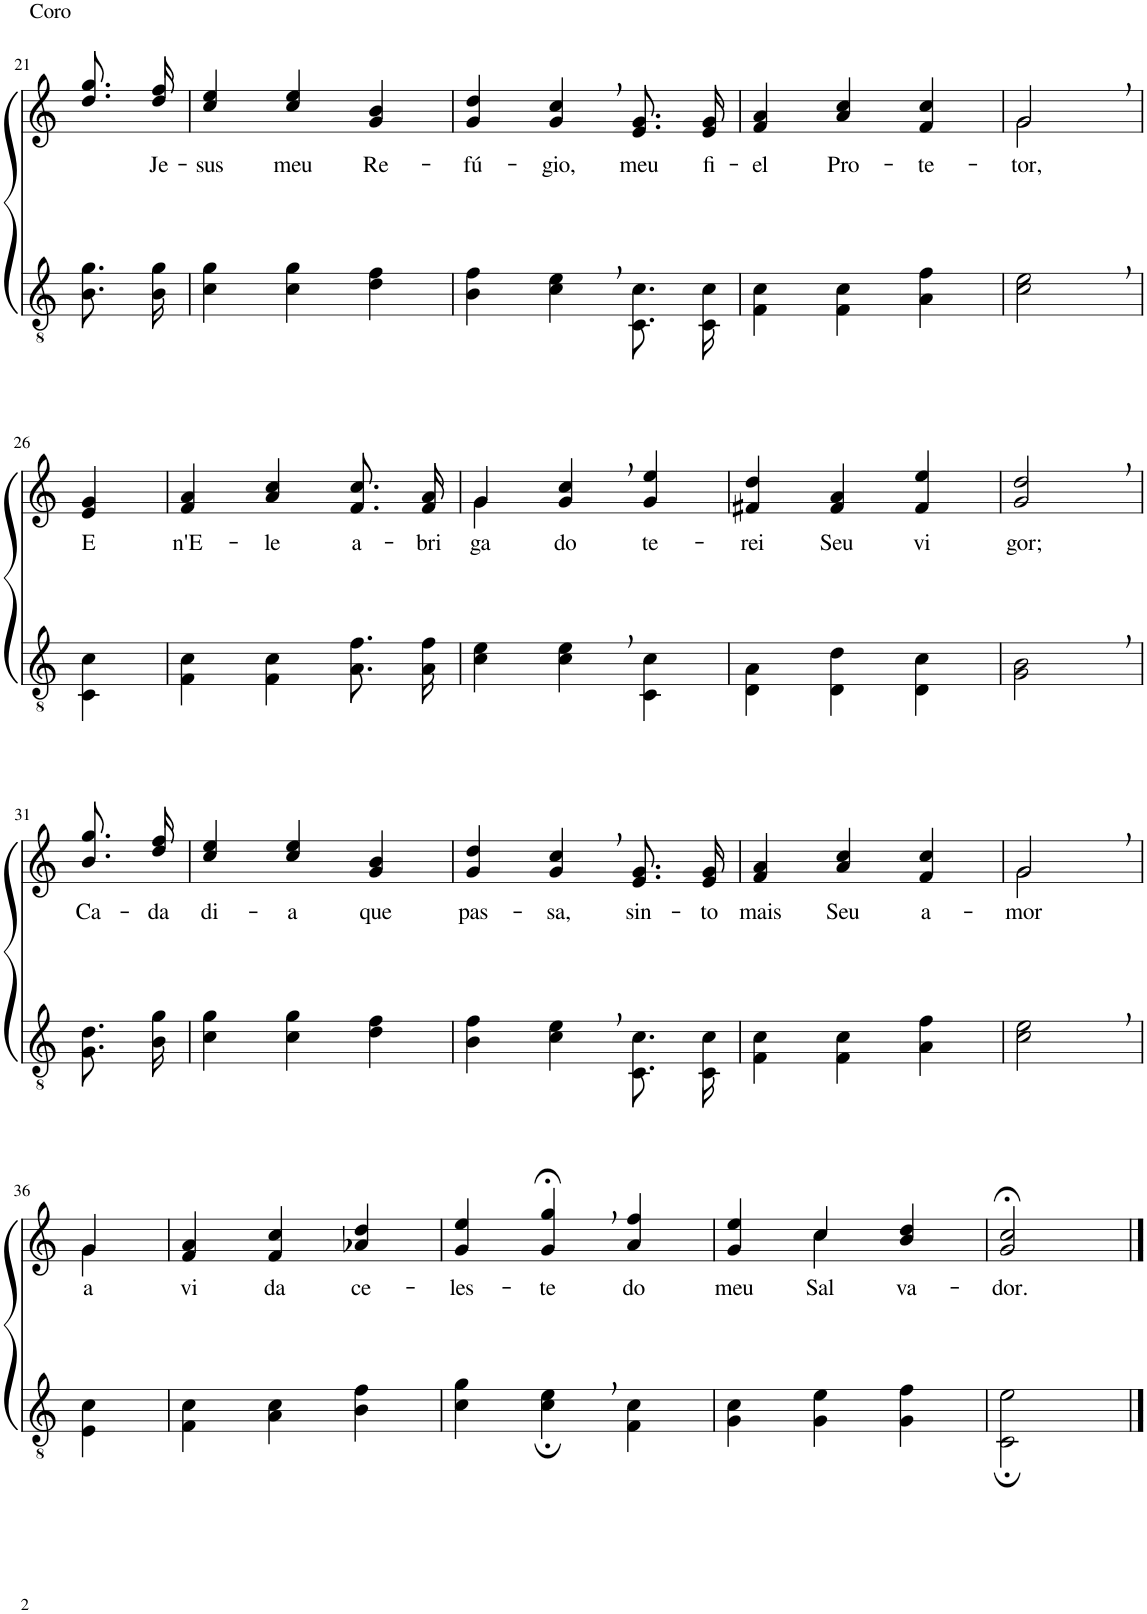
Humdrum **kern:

**kern	**kern	**text
*part2	*part1	*part1
*staff2	*staff1	*staff1
*I"Parte III e IV	*I"Parte I e II	*
!!LO:PB:g=z
*clefGv2	*clefG2	*
*Trd3c5	*Trd3c5	*
*k[]	*k[]	*
*M3/4	*M3/4	*
=21	=21	=21
!	!LO:TX:a:t=Coro	!
8.B\ 8.g\L	8.dd\ 8.gg\L	.
!	!	!LO:LY:b
16B\ 16g\Jk	16dd\ 16ff\Jk	Je-
=22	=22	=22
!	!	!LO:LY:b
4c\ 4g\	4cc/ 4ee/	-sus
!	!	!LO:LY:b
4c\ 4g\	4cc/ 4ee/	meu
!	!	!LO:LY:b
4d\ 4f\	4g/ 4b/	Re-
=23	=23	=23
!	!	!LO:LY:b
4B\ 4f\	4g/ 4dd/	-fú-
!	!	!LO:LY:b
4c\, 4e\,	4g/, 4cc/,	-gio,
!	!	!LO:LY:b
8.C/ 8.c/L	8.e/ 8.g/L	meu
!	!	!LO:LY:b
16C/ 16c/Jk	16e/ 16g/Jk	fi-
=24	=24	=24
!	!	!LO:LY:b
4F\ 4c\	4f/ 4a/	-el
!	!	!LO:LY:b
4F\ 4c\	4a/ 4cc/	Pro-
!	!	!LO:LY:b
4A\ 4f\	4f/ 4cc/	-te-
=25	=25	=25
!	!	!LO:LY:b
*	*^	*
2c\, 2e\,	2g,\	2g/	-tor,
!!LO:LB:g=z
=26	=26	=26	=26
!	!	!	!LO:LY:b
*	*v	*v	*
4C\ 4c\	4e/ 4g/	E
=27	=27	=27
!	!	!LO:LY:b
4F\ 4c\	4f/ 4a/	n'E-
!	!	!LO:LY:b
4F\ 4c\	4a/ 4cc/	-le
!	!	!LO:LY:b
8.A\ 8.f\L	8.f/ 8.cc/L	a-
!	!	!LO:LY:b
16A\ 16f\Jk	16f/ 16a/Jk	-bri-
=28	=28	=28
*	*^	*
!	!	!	!LO:LY:b
4c\ 4e\	4g/	4g\	-ga-
!	!	!	!LO:LY:b
4c\, 4e\,	4g/, 4cc/,	2ryy	-do
!	!	!	!LO:LY:b
4C\ 4c\	4g/ 4ee/	.	te-
*	*v	*v	*
=29	=29	=29
!	!	!LO:LY:b
4D\ 4A\	4f#X/ 4dd/	-rei
!	!	!LO:LY:b
4D\ 4d\	4f#/ 4a/	Seu
!	!	!LO:LY:b
4D\ 4c\	4f#/ 4ee/	vi
=30	=30	=30
!	!	!LO:LY:b
2G\, 2B\,	2g/, 2dd/,	gor;
!!LO:LB:g=z
=31	=31	=31
!	!	!LO:LY:b
8.G\ 8.d\L	8.b\ 8.gg\L	Ca-
!	!	!LO:LY:b
16B\ 16g\Jk	16dd\ 16ff\Jk	-da
=32	=32	=32
!	!	!LO:LY:b
4c\ 4g\	4cc/ 4ee/	di-
!	!	!LO:LY:b
4c\ 4g\	4cc/ 4ee/	-a
!	!	!LO:LY:b
4d\ 4f\	4g/ 4b/	que
=33	=33	=33
!	!	!LO:LY:b
4B\ 4f\	4g/ 4dd/	pas-
!	!	!LO:LY:b
4c\, 4e\,	4g/, 4cc/,	-sa,
!	!	!LO:LY:b
8.C/ 8.c/L	8.e/ 8.g/L	sin-
!	!	!LO:LY:b
16C/ 16c/Jk	16e/ 16g/Jk	-to
=34	=34	=34
!	!	!LO:LY:b
4F\ 4c\	4f/ 4a/	mais
!	!	!LO:LY:b
4F\ 4c\	4a/ 4cc/	Seu
!	!	!LO:LY:b
4A\ 4f\	4f/ 4cc/	a-
=35	=35	=35
!	!	!LO:LY:b
*	*^	*
2c\, 2e\,	2g,\	2g/	-mor
!!LO:LB:g=z	!!
=36	=36	=36	=36
!	!	!	!LO:LY:b
4E\ 4c\	4g/	4g\	a
=37	=37	=37	=37
!	!	!	!LO:LY:b
*	*v	*v	*
4F\ 4c\	4f/ 4a/	vi
!	!	!LO:LY:b
4A\ 4c\	4f/ 4cc/	da
!	!	!LO:LY:b
4B\ 4f\	4a-X/ 4dd/	ce-
=38	=38	=38
!	!	!LO:LY:b
4c\ 4g\	4g/ 4ee/	-les-
!	!	!LO:LY:b
4c\;, 4e\;,	4g/;<, 4gg/;<,	-te
!	!	!LO:LY:b
4F\ 4c\	4a/ 4ff/	do
=39	=39	=39
*	*^	*
!	!	!	!LO:LY:b
4G\ 4c\	4ryy	4g/ 4ee/	meu
!	!	!	!LO:LY:b
4G\ 4e\	4cc\	4cc/	Sal-
!	!	!	!LO:LY:b
4G\ 4f\	4ryy	4b/ 4dd/	-va-
=40	=40	=40	=40
!	!	!	!LO:LY:b
*	*v	*v	*
2C\; 2e\;	2g/;< 2cc/;<	-dor.
==	==	==
*-	*-	*-
